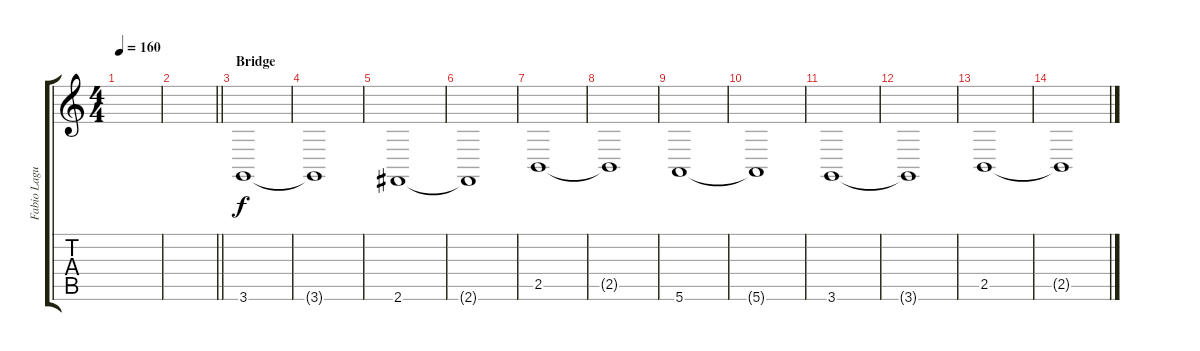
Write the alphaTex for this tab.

\track ("Fabio Laguna" "Fabio Lagu") {instrument stringensemble1}
\staff {score tabs}
\tuning (E4 B3 G3 D3 A2 E2) {hide}
\ts (4 4)
\tempo 160
\clef g2
\ks c
|
\barLineRight lightlight
|
\section ("" "Bridge")
3.6.1 |
3.6{t}.1 |
2.6.1 |
2.6{t}.1 |
2.5.1 |
2.5{t}.1 |
5.6.1 |
5.6{t}.1 |
3.6.1 |
3.6{t}.1 |
2.5.1 |
2.5{t}.1
